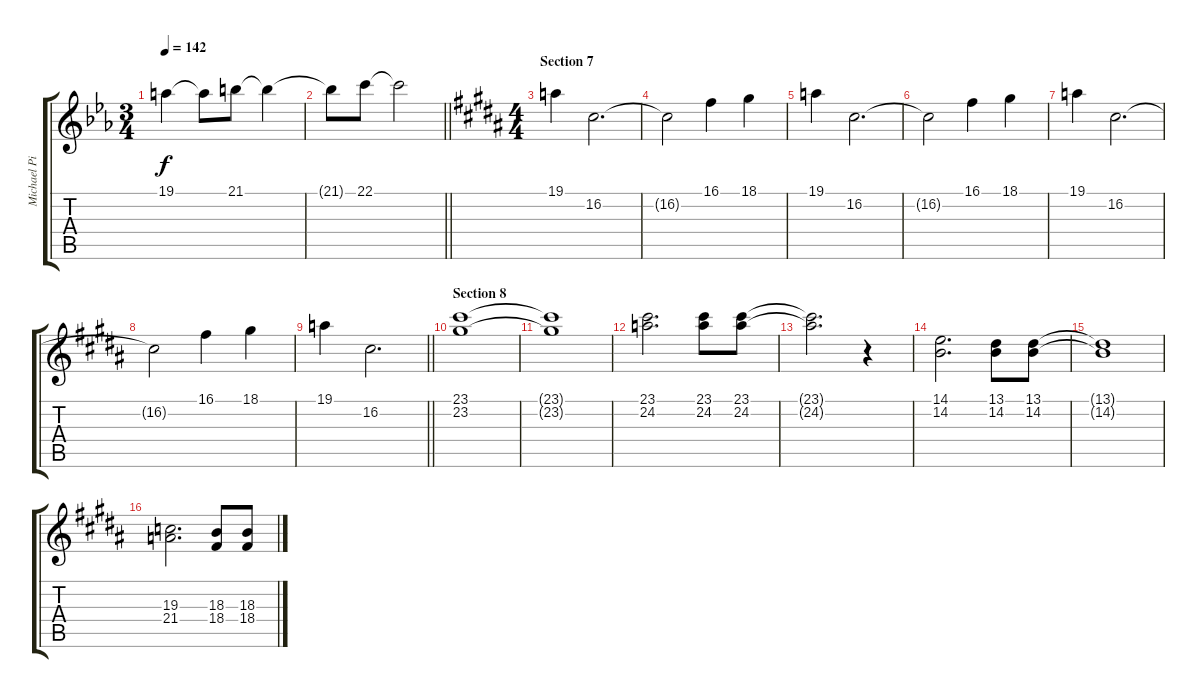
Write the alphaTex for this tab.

\track ("Michael Pinella (string)" "Michael Pi") {instrument stringensemble1}
\staff {score tabs}
\tuning (D4 A3 F3 C3 G2 D2) {hide}
\ts (3 4)
\tempo 142
\clef g2
\ks cminor
19.1.4{dy f} 19.1{t}.8 21.1.8 21.1{t}.4 |
\barLineRight lightlight
21.1{t}.8 22.1.8 22.1{t}.2 |
\ts (4 4)
\section ("" "Section 7")
\ks g#minor
19.1.4 16.2.2{d} |
16.2{t}.2 16.1.4 18.1.4 |
19.1.4 16.2.2{d} |
16.2{t}.2 16.1.4 18.1.4 |
19.1.4 16.2.2{d} |
16.2{t}.2 16.1.4 18.1.4 |
\barLineRight lightlight
19.1.4 16.2.2{d} |
\section ("" "Section 8")
(23.1 23.2).1 |
(23.1{t} 23.2{t}).1 |
(23.1 24.2).2{d} (23.1 24.2).8 (23.1 24.2).8 |
(23.1{t} 24.2{t}).2{d} r.4 |
(14.1 14.2).2{d} (13.1 14.2).8 (13.1 14.2).8 |
(13.1{t} 14.2{t}).1 |
(19.3 21.4).2{d} (18.3 18.4).8 (18.3 18.4).8
